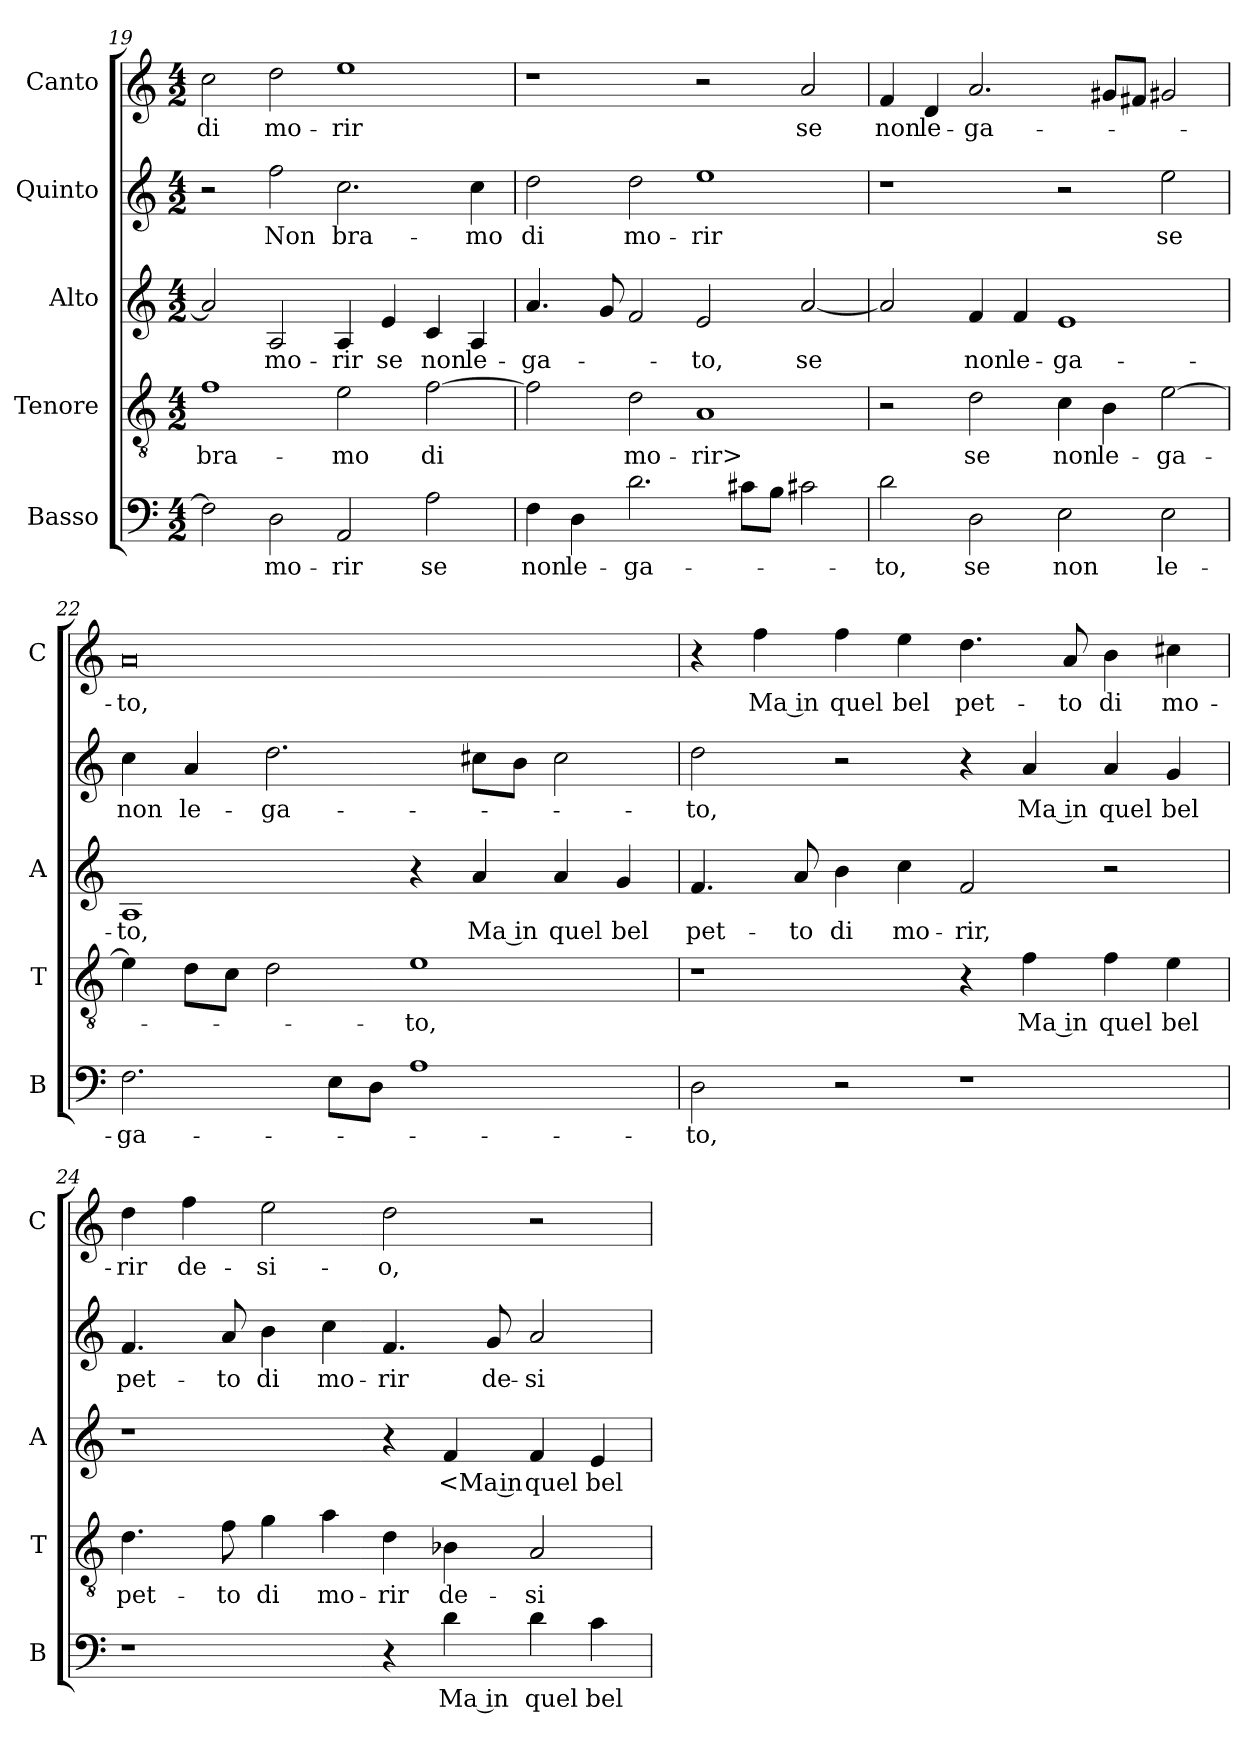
**kern	**text	**kern	**text	**kern	**text	**kern	**text	**kern	**text
*part5	*part5	*part4	*part4	*part3	*part3	*part2	*part2	*part1	*part1
*staff5	*staff5	*staff4	*staff4	*staff3	*staff3	*staff2	*staff2	*staff1	*staff1
*I"Basso	*	*I"Tenore	*	*I"Alto	*	*I"Quinto	*	*I"Canto	*
*I'B	*	*I'T	*	*I'A	*	*	*	*I'C	*
*clefF4	*	*clefGv2	*	*clefG2	*	*clefG2	*	*clefG2	*
*k[]	*	*k[]	*	*k[]	*	*k[]	*	*k[]	*
*M4/2	*	*M4/2	*	*M4/2	*	*M4/2	*	*M4/2	*
=19	=19	=19	=19	=19	=19	=19	=19	=19	=19
2F]	.	1f	bra-	2a]	.	2r	.	2cc	di
2D	mo-	.	.	2A	mo-	2ff	Non	2dd	mo-
2AA	-rir	2e	-mo	4A	-rir	2.cc	bra-	1ee	-rir
.	.	.	.	4e	se	.	.	.	.
2A	se	[2f	di	4c	non	.	.	.	.
.	.	.	.	4A	le-	4cc	-mo	.	.
=20	=20	=20	=20	=20	=20	=20	=20	=20	=20
4F	non	2f]	.	4.a	-ga-	2dd	di	1r	.
4D	le-	.	.	.	.	.	.	.	.
.	.	.	.	8g	.	.	.	.	.
2.d	-ga-	2d	mo-	2f	.	2dd	mo-	.	.
.	.	1A	-rir>	2e	-to,	1ee	-rir	2r	.
8c#XL	.	.	.	.	.	.	.	.	.
8BJ	.	.	.	.	.	.	.	.	.
2c#X	.	.	.	[2a	se	.	.	2a	se
=21	=21	=21	=21	=21	=21	=21	=21	=21	=21
2d	-to,	2r	.	2a]	.	1r	.	4f	non
.	.	.	.	.	.	.	.	4d	le-
2D	se	2d	se	4f	non	.	.	2.a	-ga-
.	.	.	.	4f	le-	.	.	.	.
2E	non	4c	non	1e	-ga-	2r	.	.	.
.	.	4B	le-	.	.	.	.	8g#XL	.
.	.	.	.	.	.	.	.	8f#XJ	.
2E	le-	[2e	-ga-	.	.	2ee	se	2g#X	.
=22	=22	=22	=22	=22	=22	=22	=22	=22	=22
2.F	-ga-	4e]	.	1A	-to,	4cc	non	0a	-to,
.	.	8dL	.	.	.	4a	le-	.	.
.	.	8cJ	.	.	.	.	.	.	.
.	.	2d	.	.	.	2.dd	-ga-	.	.
8EL	.	.	.	.	.	.	.	.	.
8DJ	.	.	.	.	.	.	.	.	.
1A	.	1e	-to,	4r	.	.	.	.	.
.	.	.	.	4a	Ma in	8cc#XL	.	.	.
.	.	.	.	.	.	8bJ	.	.	.
.	.	.	.	4a	quel	2cc#	.	.	.
.	.	.	.	4g	bel	.	.	.	.
=23	=23	=23	=23	=23	=23	=23	=23	=23	=23
2D	-to,	1r	.	4.f	pet-	2dd	-to,	4r	.
.	.	.	.	.	.	.	.	4ff	Ma in
.	.	.	.	8a	-to	.	.	.	.
2r	.	.	.	4b	di	2r	.	4ff	quel
.	.	.	.	4cc	mo-	.	.	4ee	bel
1r	.	4r	.	2f	-rir,	4r	.	4.dd	pet-
.	.	4f	Ma in	.	.	4a	Ma in	.	.
.	.	.	.	.	.	.	.	8a	-to
.	.	4f	quel	2r	.	4a	quel	4b	di
.	.	4e	bel	.	.	4g	bel	4cc#X	mo-
=24	=24	=24	=24	=24	=24	=24	=24	=24	=24
1r	.	4.d	pet-	1r	.	4.f	pet-	4dd	-rir
.	.	.	.	.	.	.	.	4ff	de-
.	.	8f	-to	.	.	8a	-to	.	.
.	.	4g	di	.	.	4b	di	2ee	-si-
.	.	4a	mo-	.	.	4cc	mo-	.	.
4r	.	4d	-rir	4r	.	4.f	-rir	2dd	-o,
4d	Ma in	4B-X	de-	4f	<Ma in	.	.	.	.
.	.	.	.	.	.	8g	de-	.	.
4d	quel	2A	-si-	4f	quel	2a	-si-	2r	.
4c	bel	.	.	4e	bel	.	.	.	.
=	=	=	=	=	=	=	=	=	=
*-	*-	*-	*-	*-	*-	*-	*-	*-	*-
